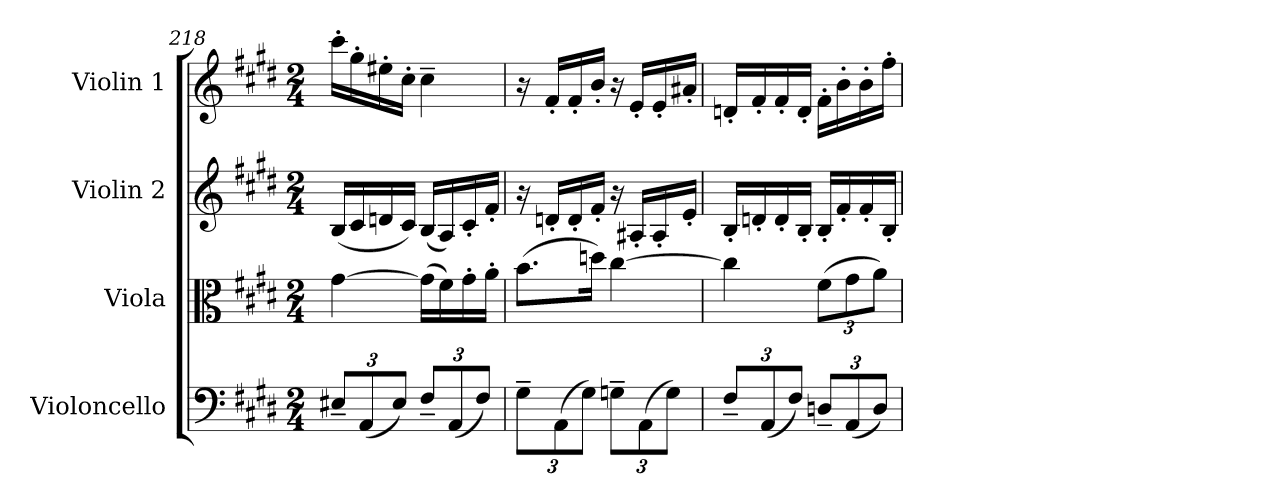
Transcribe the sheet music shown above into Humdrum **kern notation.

**kern	**kern	**kern	**kern
*part4	*part3	*part2	*part1
*staff4	*staff3	*staff2	*staff1
*I"Violoncello	*I"Viola	*I"Violin 2	*I"Violin 1
*I'Vc	*I'Vla	*I'Vln	*I'Vln
*clefF4	*clefC3	*clefG2	*clefG2
*k[f#c#g#d#]	*k[f#c#g#d#]	*k[f#c#g#d#]	*k[f#c#g#d#]
*M2/4	*M2/4	*M2/4	*M2/4
*Xbrackettup	*	*	*
=218	=218	=218	=218
12E#X~/L	[4g#\	(16B/LL	16ccc#'\LL
.	.	16c#/	16gg#'\
(12AA/	.	.	.
.	.	16dn/	16ee#X'\
12E#/J)	.	.	.
.	.	16c#/JJ)	16cc#'\JJ
12F#~/L	(16g#\LL]	(16B/LL	4cc#~\
.	16f#\)	16A/)	.
(12AA/	.	.	.
.	16g#'\	16c#'/	.
12F#/J)	.	.	.
.	16a'\JJ	16f#'/JJ	.
!!LO:LB:g=z
=219	=219	=219	=219
12G#~\L	(8.b\L	16r	16r
.	.	16dn'/LL	16f#'/LL
(12AA\	.	.	.
.	.	16d'/	16f#'/
12G#\J)	.	.	.
.	16ddn\Jk)	16f#'/JJ	16b'/JJ
12Gn~\L	[4cc#\	16r	16r
.	.	16A#X'/LL	16e'/LL
(12AA\	.	.	.
.	.	16A#'/	16e'/
12G\J)	.	.	.
.	.	16e'/JJ	16a#X'/JJ
=220	=220	=220	=220
12F#~/L	4cc#\]	16B'/LL	16dn'/LL
.	.	16dn'/	16f#'/
(12AA/	.	.	.
.	.	16d'/	16f#'/
12F#/J)	.	.	.
.	.	16B'/JJ	16d'/JJ
*	*Xbrackettup	*	*
12Dn~/L	(12f#\L	16B'/LL	16f#'\LL
.	.	16f#'/	16b'\
(12AA/	12g#\	.	.
.	.	16f#'/	16b'\
12D/J)	12a\J)	.	.
.	.	16B'/JJ	16ff#'\JJ
=	=	=	=
*-	*-	*-	*-
